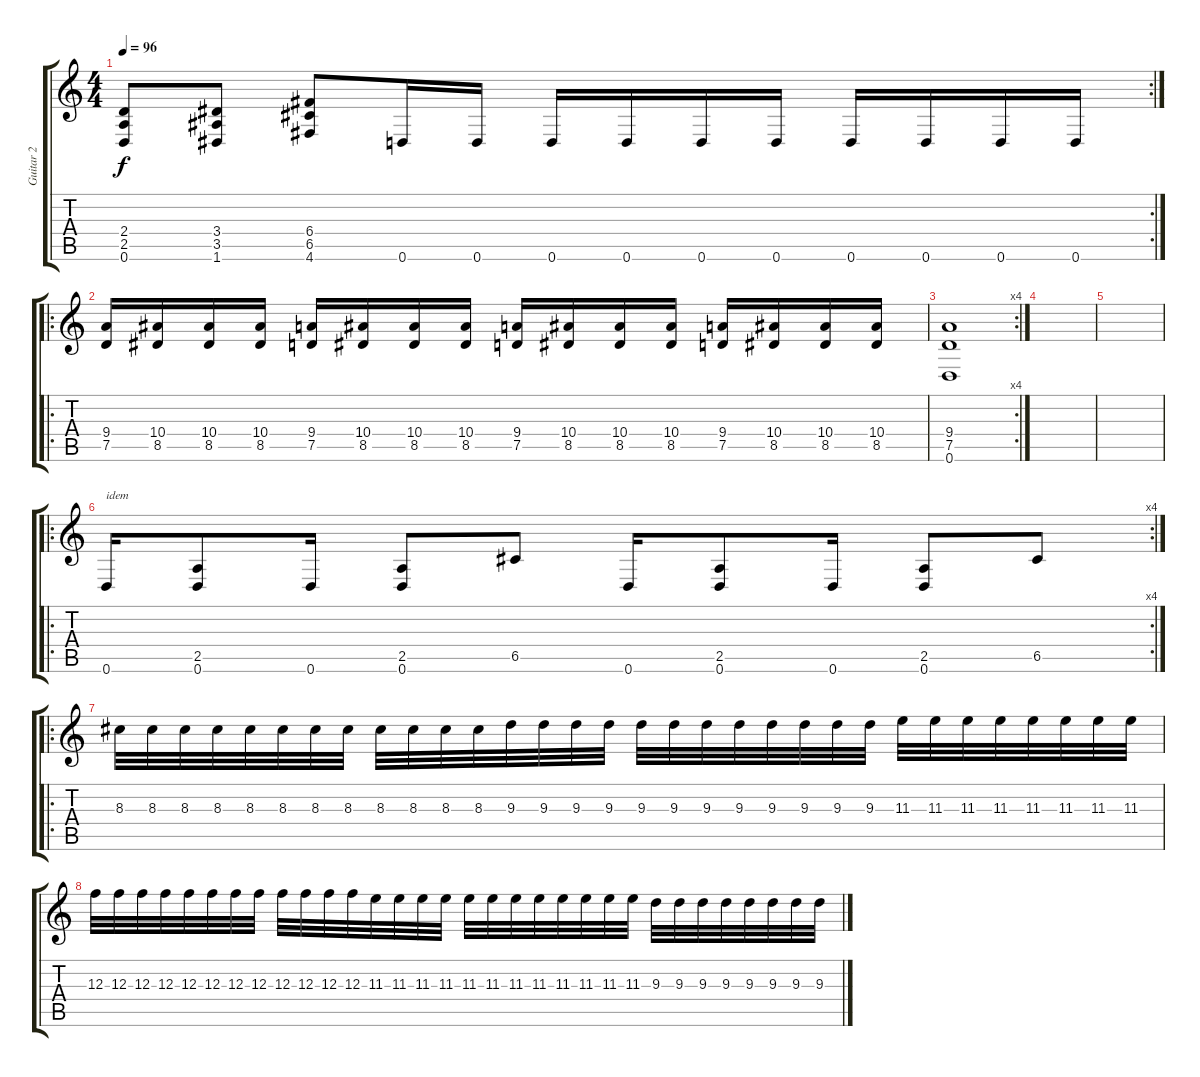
\track ("Guitar 2" "Guitar 2") {instrument distortionguitar}
\staff {score tabs}
\tuning (D4 A3 F3 C3 G2 D2) {hide}
\rc 2
\ts (4 4)
\tempo 96
\clef g2
\ks c
(2.4 2.5 0.6).8{dy f} (3.4 3.5 1.6).8 (6.4 6.5 4.6).8 0.6.16 0.6.16 0.6.16 0.6.16 0.6.16 0.6.16 0.6.16 0.6.16 0.6.16 0.6.16 |
\ro
(9.4 7.5).16 (10.4 8.5).16 (10.4 8.5).16 (10.4 8.5).16 (9.4 7.5).16 (10.4 8.5).16 (10.4 8.5).16 (10.4 8.5).16 (9.4 7.5).16 (10.4 8.5).16 (10.4 8.5).16 (10.4 8.5).16 (9.4 7.5).16 (10.4 8.5).16 (10.4 8.5).16 (10.4 8.5).16 |
\rc 4
(9.4 7.5 0.6).1 |
|
|
\ro
\rc 4
0.6.16{txt "idem"} (2.5 0.6).8 0.6.16 (2.5 0.6).8 6.5.8 0.6.16 (2.5 0.6).8 0.6.16 (2.5 0.6).8 6.5.8 |
\ro
8.3.32 8.3.32 8.3.32 8.3.32 8.3.32 8.3.32 8.3.32 8.3.32 8.3.32 8.3.32 8.3.32 8.3.32 9.3.32 9.3.32 9.3.32 9.3.32 9.3.32 9.3.32 9.3.32 9.3.32 9.3.32 9.3.32 9.3.32 9.3.32 11.3.32 11.3.32 11.3.32 11.3.32 11.3.32 11.3.32 11.3.32 11.3.32 |
12.3.32 12.3.32 12.3.32 12.3.32 12.3.32 12.3.32 12.3.32 12.3.32 12.3.32 12.3.32 12.3.32 12.3.32 11.3.32 11.3.32 11.3.32 11.3.32 11.3.32 11.3.32 11.3.32 11.3.32 11.3.32 11.3.32 11.3.32 11.3.32 9.3.32 9.3.32 9.3.32 9.3.32 9.3.32 9.3.32 9.3.32 9.3.32
